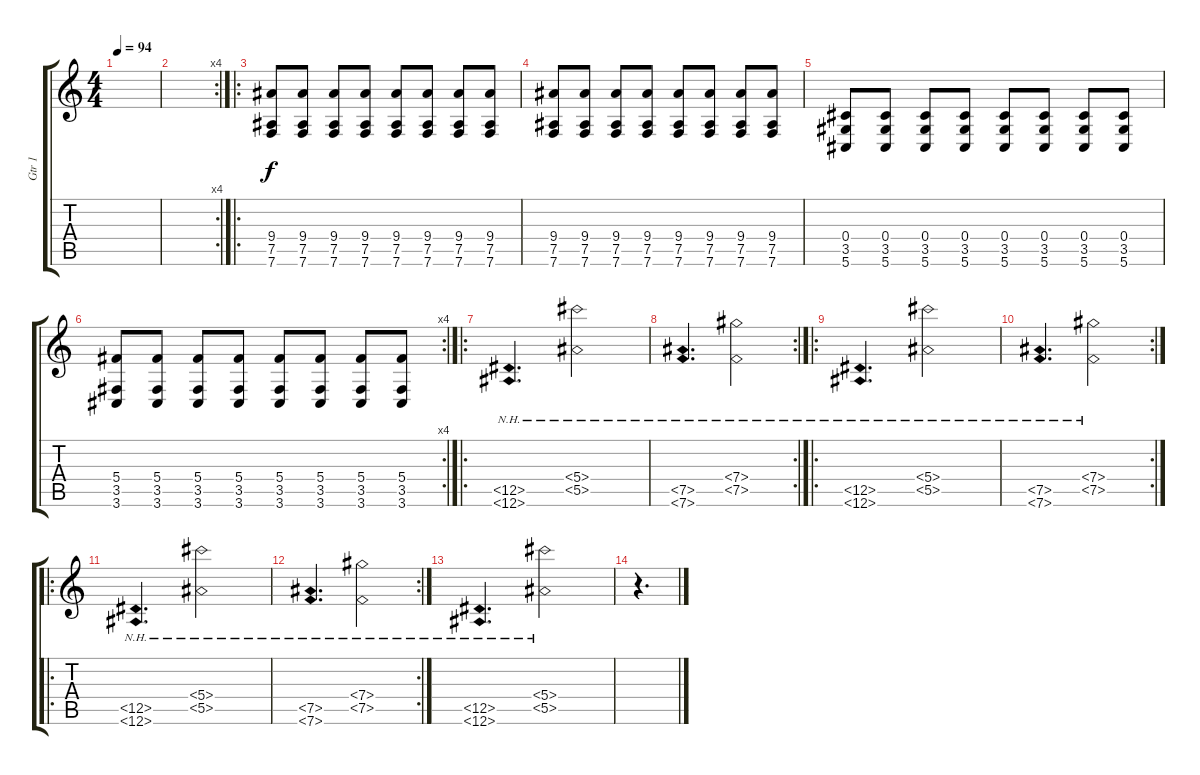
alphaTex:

\track ("Gtr 1" "Gtr 1") {instrument overdrivenguitar}
\staff {score tabs}
\tuning (Eb4 Bb3 Gb3 Db3 Bb1 Eb2) {hide}
\ts (4 4)
\tempo 94
\clef g2
\ks c
|
\rc 4
|
\ro
(9.4 7.5 7.6).8 (9.4 7.5 7.6).8 (9.4 7.5 7.6).8 (9.4 7.5 7.6).8 (9.4 7.5 7.6).8 (9.4 7.5 7.6).8 (9.4 7.5 7.6).8 (9.4 7.5 7.6).8 |
(9.4 7.5 7.6).8 (9.4 7.5 7.6).8 (9.4 7.5 7.6).8 (9.4 7.5 7.6).8 (9.4 7.5 7.6).8 (9.4 7.5 7.6).8 (9.4 7.5 7.6).8 (9.4 7.5 7.6).8 |
(0.4 3.5 5.6).8 (0.4 3.5 5.6).8 (0.4 3.5 5.6).8 (0.4 3.5 5.6).8 (0.4 3.5 5.6).8 (0.4 3.5 5.6).8 (0.4 3.5 5.6).8 (0.4 3.5 5.6).8 |
\rc 4
(5.4 3.5 3.6).8 (5.4 3.5 3.6).8 (5.4 3.5 3.6).8 (5.4 3.5 3.6).8 (5.4 3.5 3.6).8 (5.4 3.5 3.6).8 (5.4 3.5 3.6).8 (5.4 3.5 3.6).8 |
\ro
(12.5{nh} 12.6{nh}).4{d} (5.4{nh} 5.5{nh}).2 |
\rc 2
(7.5{nh} 7.6{nh}).4{d} (7.4{nh} 7.5{nh}).2 |
\ro
(12.5{nh} 12.6{nh}).4{d} (5.4{nh} 5.5{nh}).2 |
\rc 2
(7.5{nh} 7.6{nh}).4{d} (7.4{nh} 7.5{nh}).2 |
\ro
(12.5{nh} 12.6{nh}).4{d} (5.4{nh} 5.5{nh}).2 |
\rc 2
(7.5{nh} 7.6{nh}).4{d} (7.4{nh} 7.5{nh}).2 |
(12.5{nh} 12.6{nh}).4{d} (5.4{nh} 5.5{nh}).2 |
r.4{d}
